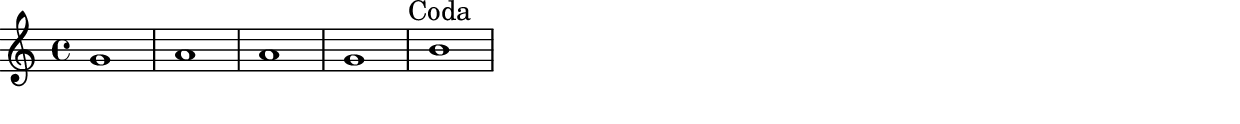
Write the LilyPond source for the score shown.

%% Generated by lilypond-book
%% Options: [exampleindent=10.16\mm,indent=0\mm,line-width=160\mm]
\include "lilypond-book-preamble.ly"


% ****************************************************************
% Start cut-&-pastable-section
% ****************************************************************

#(ly:set-option 'eps-box-padding 3.000000)



\paper {
  indent = 0\mm
  line-width = 160\mm
  % offset the left padding, also add 1mm as lilypond creates cropped
  % images with a little space on the right
  line-width = #(- line-width (* mm  3.000000) (* mm 1))
}

\layout {
  
}





% ****************************************************************
% ly snippet:
% ****************************************************************
\sourcefilename "/home/gub/NewGub/gub/target/linux-x86/src/lilypond-git.sv.gnu.org--lilypond.git-release-unstable/input/regression/repeat-dc-al-coda.ly"
\sourcefileline 0
\version "2.23.6"

#(ly:set-option 'warning-as-error #t)

\header {
  texidoc="This tests @emph{D.C. al Coda} form and how it unfolds."
}

piece = \new Voice \fixed c' {
  \repeat segno 2 {
    g1
    \alternative {
      { a1 | a }
      <>
    }
  }
  \sectionLabel "Coda"
  b1
}


\new Score {
  \new Staff \with { instrumentName = "default" } \piece
}

\new Score \with {
  dalSegnoTextFormatter = #format-dal-segno-text-brief
} {
  \new Staff \with { instrumentName = "brief" } \piece
}

\new Score {
  \new Staff \with { instrumentName = "unfolded" } \unfoldRepeats \piece
}



% ****************************************************************
% end ly snippet
% ****************************************************************
